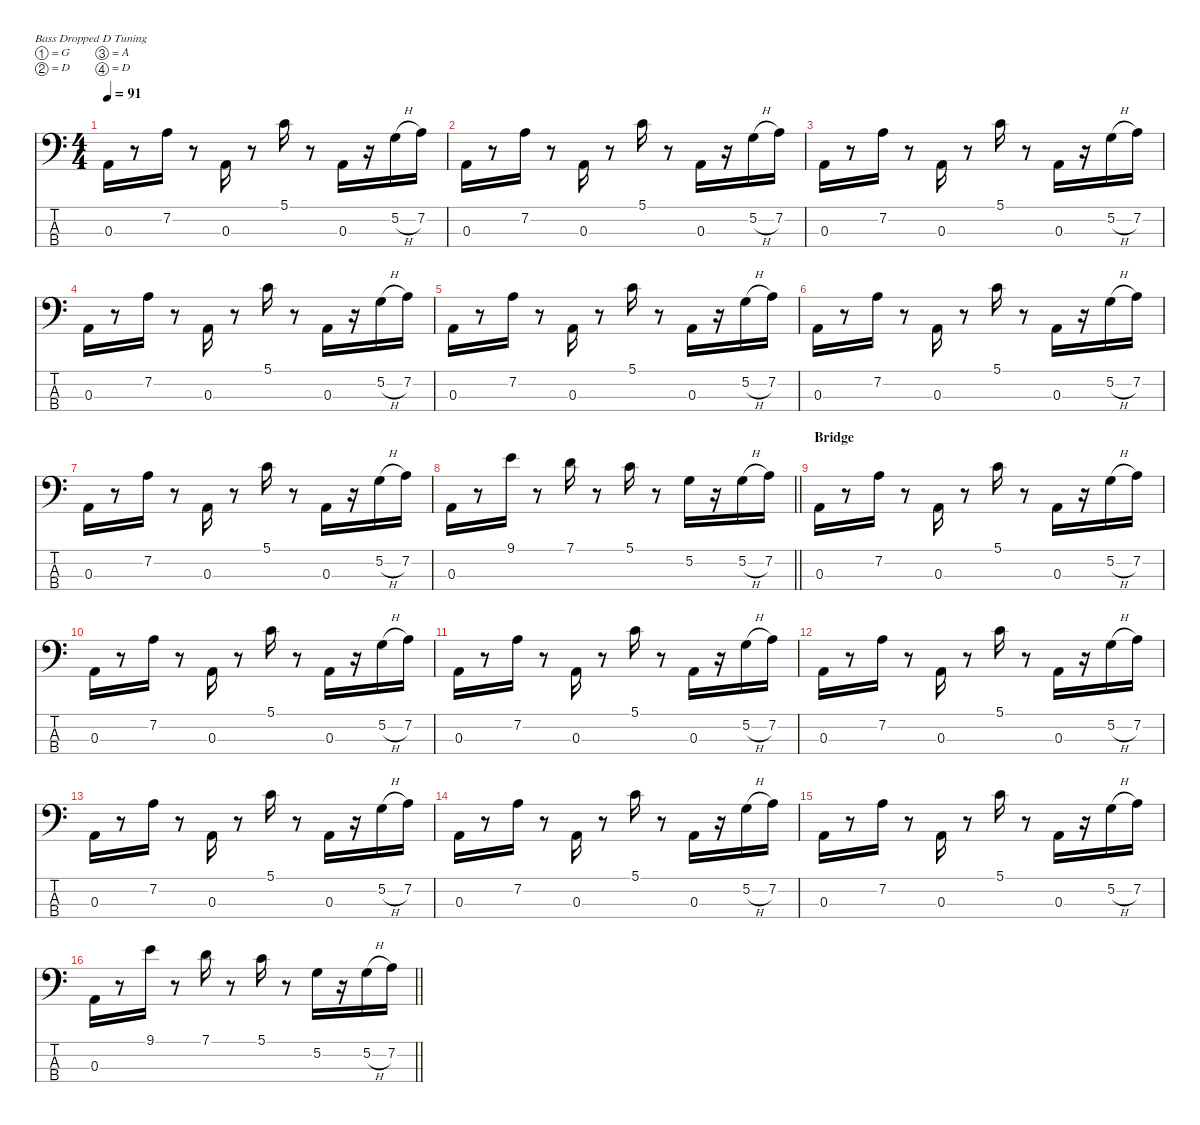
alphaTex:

\defaultSystemsLayout 4
\hideDynamics
\bracketExtendMode nobrackets
\singleTrackTrackNamePolicy hidden
\multiTrackTrackNamePolicy hidden
\otherSystemsTrackNameOrientation horizontal
\track ("Bass" "el.bs.") {instrument electricbasspick}
\staff {score tabs}
\tuning (G2 D2 A1 D1)
\ts (4 4)
\section ("" "")
\tempo 91
\clef f4
\ks c
0.3.16{dy f beam Down} r.8{beam Down} 7.2.16{beam Down} r.8{beam Down} 0.3.16{beam Up} r.8{beam Up} 5.1.16{beam Down} r.8{beam Down} 0.3.16{beam Down} r.16{beam Down} 5.2{h}.16{beam Down} 7.2.16{dy ff beam Down} |
0.3.16{dy f beam Down} r.8{beam Down} 7.2.16{beam Down} r.8{beam Down} 0.3.16{beam Up} r.8{beam Up} 5.1.16{beam Down} r.8{beam Down} 0.3.16{beam Down} r.16{beam Down} 5.2{h}.16{beam Down} 7.2.16{dy ff beam Down} |
0.3.16{dy f beam Down} r.8{beam Down} 7.2.16{beam Down} r.8{beam Down} 0.3.16{beam Up} r.8{beam Up} 5.1.16{beam Down} r.8{beam Down} 0.3.16{beam Down} r.16{beam Down} 5.2{h}.16{beam Down} 7.2.16{dy ff beam Down} |
0.3.16{dy f beam Down} r.8{beam Down} 7.2.16{beam Down} r.8{beam Down} 0.3.16{beam Up} r.8{beam Up} 5.1.16{beam Down} r.8{beam Down} 0.3.16{beam Down} r.16{beam Down} 5.2{h}.16{beam Down} 7.2.16{dy ff beam Down} |
0.3.16{dy f beam Down} r.8{beam Down} 7.2.16{beam Down} r.8{beam Down} 0.3.16{beam Up} r.8{beam Up} 5.1.16{beam Down} r.8{beam Down} 0.3.16{beam Down} r.16{beam Down} 5.2{h}.16{beam Down} 7.2.16{dy ff beam Down} |
0.3.16{dy f beam Down} r.8{beam Down} 7.2.16{beam Down} r.8{beam Down} 0.3.16{beam Up} r.8{beam Up} 5.1.16{beam Down} r.8{beam Down} 0.3.16{beam Down} r.16{beam Down} 5.2{h}.16{beam Down} 7.2.16{dy ff beam Down} |
0.3.16{dy f beam Down} r.8{beam Down} 7.2.16{beam Down} r.8{beam Down} 0.3.16{beam Up} r.8{beam Up} 5.1.16{beam Down} r.8{beam Down} 0.3.16{beam Down} r.16{beam Down} 5.2{h}.16{beam Down} 7.2.16{dy ff beam Down} |
\barLineRight lightlight
0.3.16{dy f beam Down} r.8{beam Down} 9.1.16{beam Down} r.8{beam Down} 7.1.16{beam Down} r.8{beam Down} 5.1.16{beam Down} r.8{beam Down} 5.2.16{beam Down} r.16{beam Down} 5.2{h}.16{beam Down} 7.2.16{dy ff beam Down} |
\section ("" "Bridge")
0.3.16{dy f beam Down} r.8{beam Down} 7.2.16{beam Down} r.8{beam Down} 0.3.16{beam Up} r.8{beam Up} 5.1.16{beam Down} r.8{beam Down} 0.3.16{beam Down} r.16{beam Down} 5.2{h}.16{beam Down} 7.2.16{dy ff beam Down} |
0.3.16{dy f beam Down} r.8{beam Down} 7.2.16{beam Down} r.8{beam Down} 0.3.16{beam Up} r.8{beam Up} 5.1.16{beam Down} r.8{beam Down} 0.3.16{beam Down} r.16{beam Down} 5.2{h}.16{beam Down} 7.2.16{dy ff beam Down} |
0.3.16{dy f beam Down} r.8{beam Down} 7.2.16{beam Down} r.8{beam Down} 0.3.16{beam Up} r.8{beam Up} 5.1.16{beam Down} r.8{beam Down} 0.3.16{beam Down} r.16{beam Down} 5.2{h}.16{beam Down} 7.2.16{dy ff beam Down} |
0.3.16{dy f beam Down} r.8{beam Down} 7.2.16{beam Down} r.8{beam Down} 0.3.16{beam Up} r.8{beam Up} 5.1.16{beam Down} r.8{beam Down} 0.3.16{beam Down} r.16{beam Down} 5.2{h}.16{beam Down} 7.2.16{dy ff beam Down} |
0.3.16{dy f beam Down} r.8{beam Down} 7.2.16{beam Down} r.8{beam Down} 0.3.16{beam Up} r.8{beam Up} 5.1.16{beam Down} r.8{beam Down} 0.3.16{beam Down} r.16{beam Down} 5.2{h}.16{beam Down} 7.2.16{dy ff beam Down} |
0.3.16{dy f beam Down} r.8{beam Down} 7.2.16{beam Down} r.8{beam Down} 0.3.16{beam Up} r.8{beam Up} 5.1.16{beam Down} r.8{beam Down} 0.3.16{beam Down} r.16{beam Down} 5.2{h}.16{beam Down} 7.2.16{dy ff beam Down} |
0.3.16{dy f beam Down} r.8{beam Down} 7.2.16{beam Down} r.8{beam Down} 0.3.16{beam Up} r.8{beam Up} 5.1.16{beam Down} r.8{beam Down} 0.3.16{beam Down} r.16{beam Down} 5.2{h}.16{beam Down} 7.2.16{dy ff beam Down} |
\barLineRight lightlight
0.3.16{dy f beam Down} r.8{beam Down} 9.1.16{beam Down} r.8{beam Down} 7.1.16{beam Down} r.8{beam Down} 5.1.16{beam Down} r.8{beam Down} 5.2.16{beam Down} r.16{beam Down} 5.2{h}.16{beam Down} 7.2.16{dy ff beam Down}
